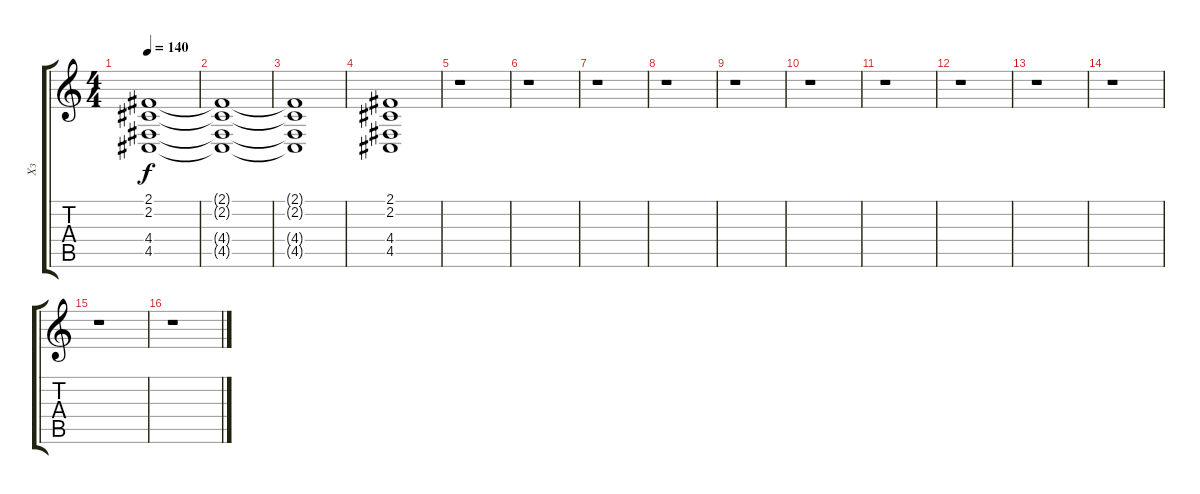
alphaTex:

\track ("Хз" "Хз") {instrument applause}
\staff {score tabs}
\tuning (E4 B3 G3 D3 A2 E2) {hide}
\ts (4 4)
\tempo 140
\clef g2
\ks c
(2.1{t} 2.2{t} 4.4{t} 4.5{t}).1{dy f} |
(2.1{t} 2.2{t} 4.4{t} 4.5{t}).1 |
(2.1{t} 2.2{t} 4.4{t} 4.5{t}).1 |
(2.1 2.2 4.4 4.5).1 |
r.1 |
r.1 |
r.1 |
r.1 |
r.1 |
r.1 |
r.1 |
r.1 |
r.1 |
r.1 |
r.1 |
r.1
